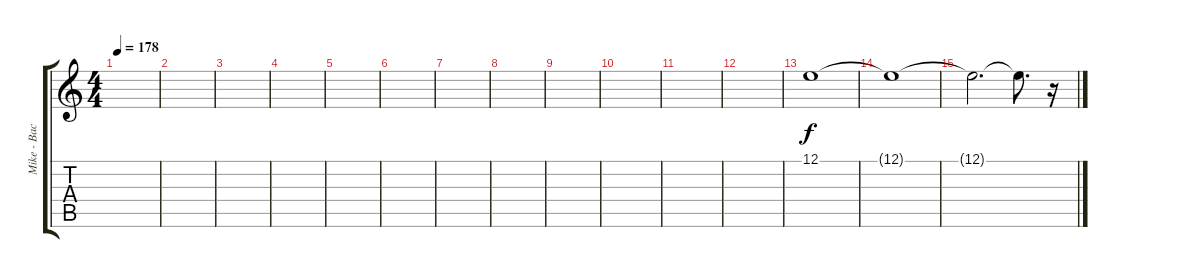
\track ("Mike - Backup Vocals" "Mike - Bac") {instrument lead6voice}
\staff {score tabs}
\tuning (E4 B3 G3 D3 A2 E2) {hide}
\ts (4 4)
\tempo 178
\clef g2
\ks c
|
|
|
|
|
|
|
|
|
|
|
|
12.1.1 |
12.1{t}.1{dy f} |
12.1{t}.2{d} 12.1{t}.8{d} r.16
